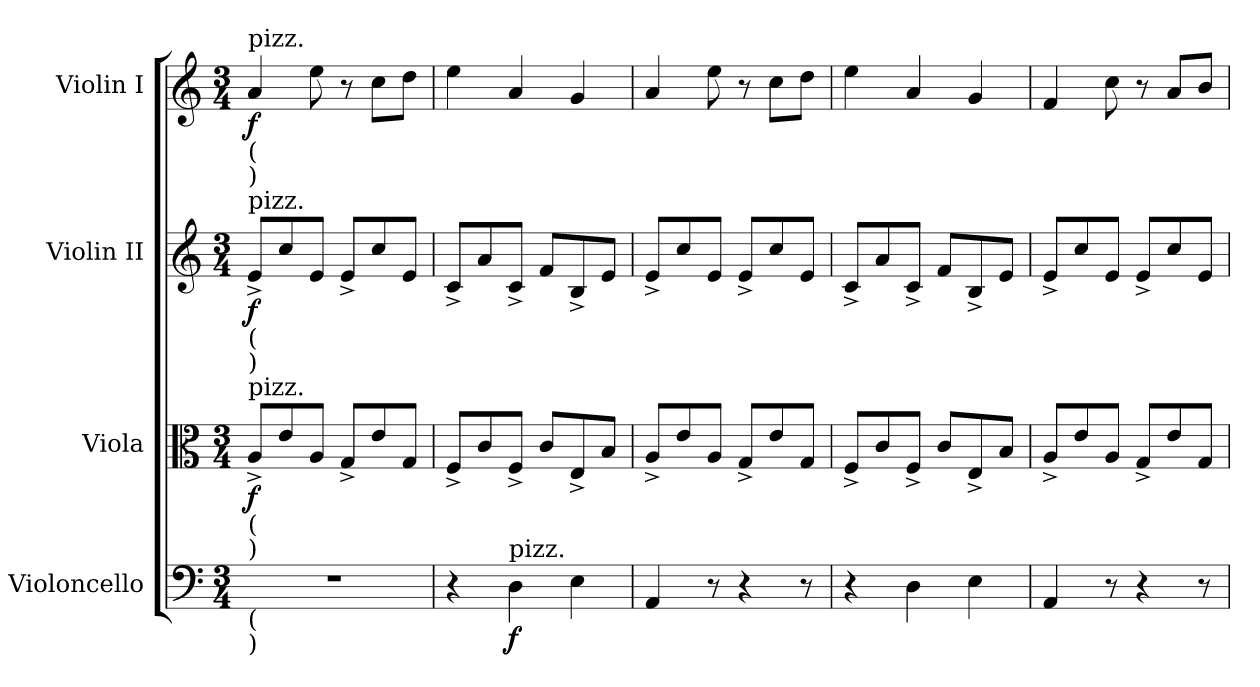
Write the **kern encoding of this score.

**kern	**dynam	**kern	**dynam	**kern	**dynam	**kern	**dynam
*part4	*part4	*part3	*part3	*part2	*part2	*part1	*part1
*staff4	*staff4	*staff3	*staff3	*staff2	*staff2	*staff1	*staff1
*I"Violoncello	*	*I"Viola	*	*I"Violin II	*	*I"Violin I	*
*I'Vc.	*	*I'Vla.	*	*I'Vln. II	*	*I'Vln. I	*
!!LO:PB:g=z
*clefF4	*	*clefC3	*	*clefG2	*	*clefG2	*
*k[]	*	*k[]	*	*k[]	*	*k[]	*
*C:	*	*C:	*	*C:	*	*C:	*
*M3/4	*	*M3/4	*	*M3/4	*	*M3/4	*
*MM120	*	*MM120	*	*MM120	*	*MM120	*
=1	=1	=1	=1	=1	=1	=1	=1
!	!	!	!	!	!	!LO:TX:b:t=(	!
!	!	!	!	!	!	!LO:TX:b:t=)	!
!	!	!	!	!	!	!LO:TX:a:t=pizz.	!
!	!	!	!	!LO:TX:b:t=(	!	!	!
!	!	!	!	!LO:TX:b:t=)	!	!	!
!	!	!	!	!LO:TX:a:t=pizz.	!	!	!
!	!	!LO:TX:b:t=(	!	!	!	!	!
!	!	!LO:TX:b:t=)	!	!	!	!	!
!	!	!LO:TX:a:t=pizz.	!	!	!	!	!
!LO:TX:b:t=(	!	!	!	!	!	!	!
!LO:TX:b:t=)	!	!	!	!	!	!	!
!LO:N:vis=1	!	!	!	!	!	!	!
2.r	.	8A^i/L	f	8e^i/L	f	4ai/	f
.	.	8ei/	.	8cci/	.	.	.
.	.	8Ai/J	.	8ei/J	.	8eei\	.
.	.	8G^i/L	.	8e^i/L	.	8r	.
.	.	8ei/	.	8cci/	.	8cci\L	.
.	.	8Gi/J	.	8ei/J	.	8ddi\J	.
=2	=2	=2	=2	=2	=2	=2	=2
4r	.	8F^i/L	.	8c^i/L	.	4eei\	.
.	.	8ci/	.	8ai/	.	.	.
!LO:TX:a:t=pizz.	!	!	!	!	!	!	!
4Di\	f	8F^i/J	.	8c^i/J	.	4ai/	.
.	.	8ci/L	.	8fi/L	.	.	.
4Ei\	.	8E^i/	.	8B^i/	.	4gi/	.
.	.	8Bi/J	.	8ei/J	.	.	.
=3	=3	=3	=3	=3	=3	=3	=3
4AAi/	.	8A^i/L	.	8e^i/L	.	4ai/	.
.	.	8ei/	.	8cci/	.	.	.
8r	.	8Ai/J	.	8ei/J	.	8eei\	.
4r	.	8G^i/L	.	8e^i/L	.	8r	.
.	.	8ei/	.	8cci/	.	8cci\L	.
8r	.	8Gi/J	.	8ei/J	.	8ddi\J	.
=4	=4	=4	=4	=4	=4	=4	=4
4r	.	8F^i/L	.	8c^i/L	.	4eei\	.
.	.	8ci/	.	8ai/	.	.	.
4Di\	.	8F^i/J	.	8c^i/J	.	4ai/	.
.	.	8ci/L	.	8fi/L	.	.	.
4Ei\	.	8E^i/	.	8B^i/	.	4gi/	.
.	.	8Bi/J	.	8ei/J	.	.	.
=5	=5	=5	=5	=5	=5	=5	=5
4AAi/	.	8A^i/L	.	8e^i/L	.	4fi/	.
.	.	8ei/	.	8cci/	.	.	.
8r	.	8Ai/J	.	8ei/J	.	8cci\	.
4r	.	8G^i/L	.	8e^i/L	.	8r	.
.	.	8ei/	.	8cci/	.	8ai/L	.
8r	.	8Gi/J	.	8ei/J	.	8bi/J	.
=	=	=	=	=	=	=	=
*-	*-	*-	*-	*-	*-	*-	*-
